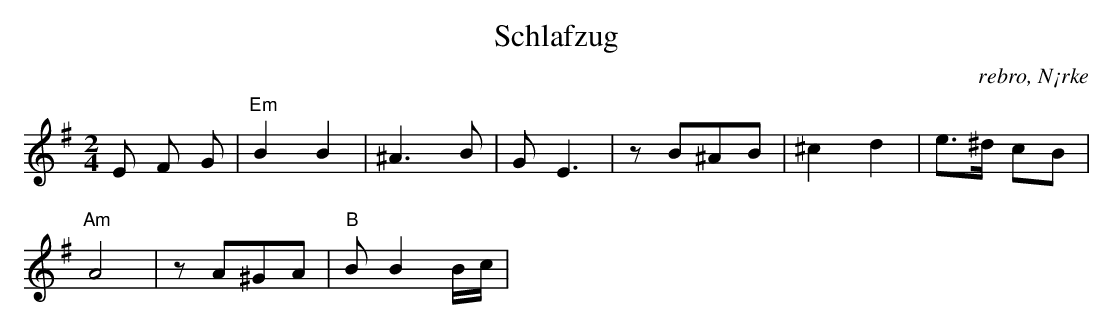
X:1
T:Schlafzug
O: rebro, N¡rke
M:2/4
L:1/8
K:Em
E F G |"Em" B2 B2 | ^A3B | GE3 | zB^AB | ^c2 d2 | e>^d cB |
"Am" A4 | zA^GA |"B" B B2 B/2c/2 |
